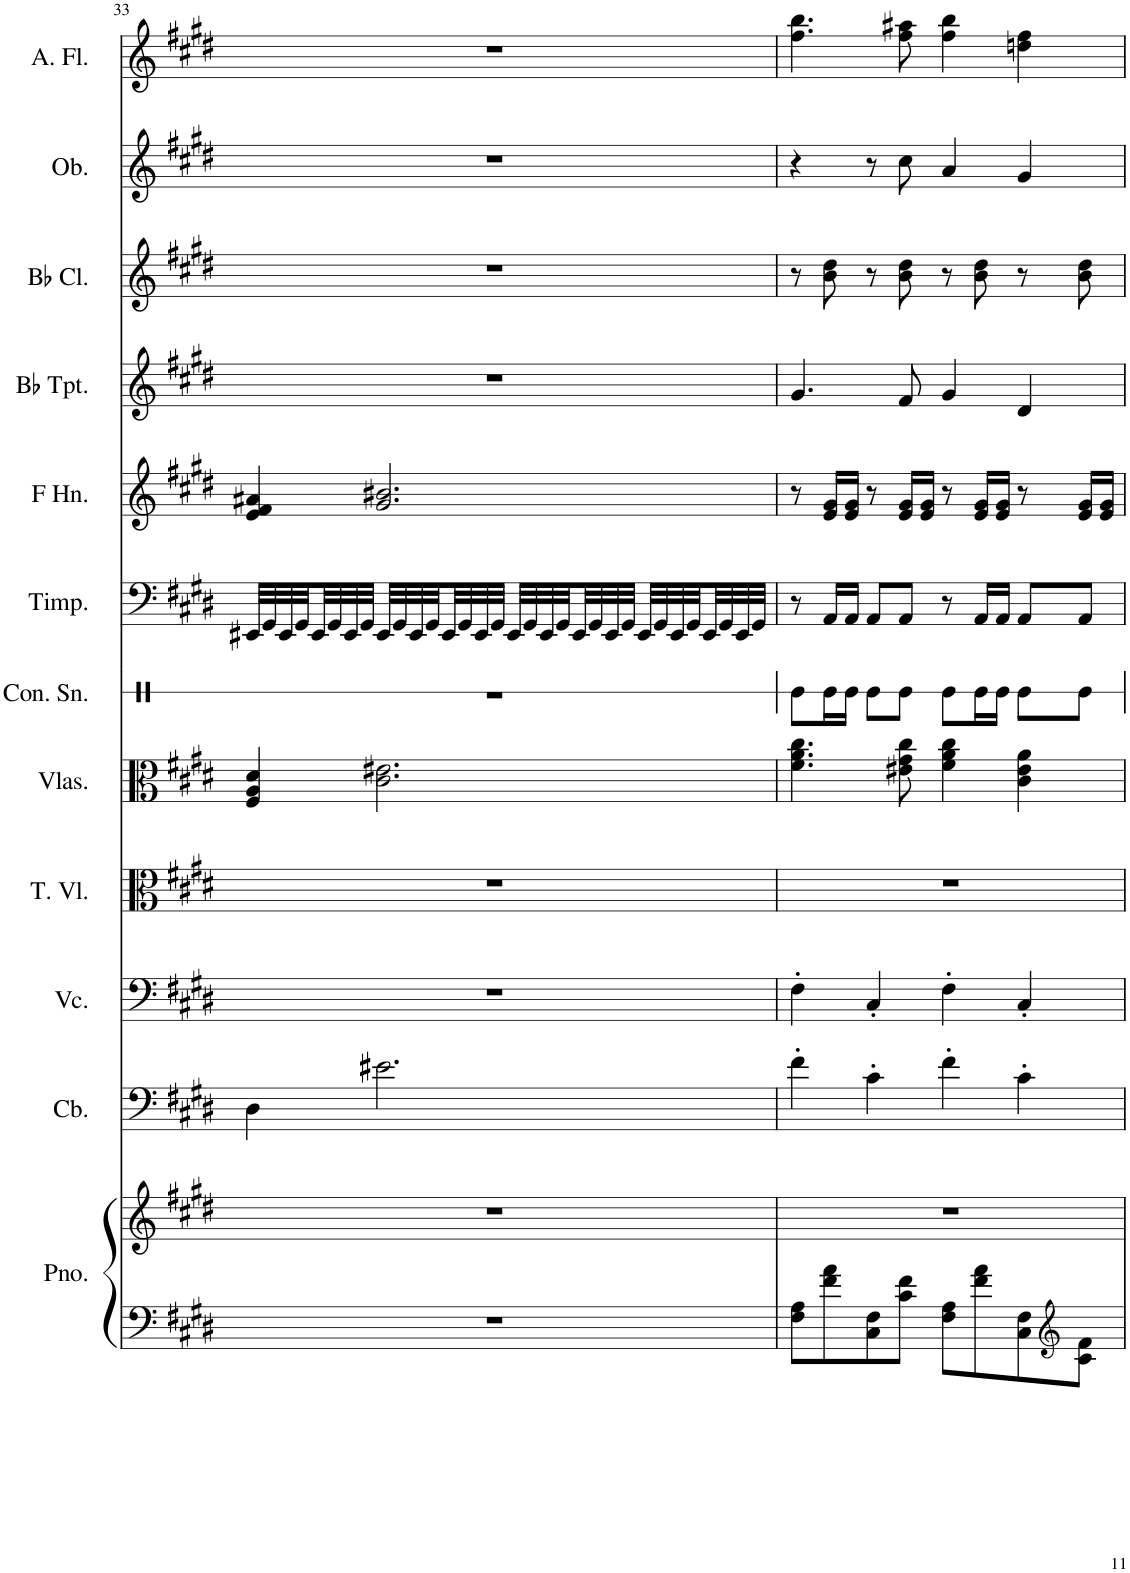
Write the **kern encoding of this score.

**kern	**kern	**kern	**kern	**kern	**kern	**kern	**kern	**kern	**kern	**kern	**kern	**kern
*part12	*part12	*part11	*part10	*part9	*part8	*part7	*part6	*part5	*part4	*part3	*part2	*part1
*staff13	*staff12	*staff11	*staff10	*staff9	*staff8	*staff7	*staff6	*staff5	*staff4	*staff3	*staff2	*staff1
*I"Piano, Pf.	*	*I"Contrabass, Cb.	*I"Violoncello, Vcl.	*I"Tenor Viol, Vla.	*I"Violas, Vl.I	*I"Concert Snare Drum, Perc.	*I"Timpani, Tp.	*I"Horn in F, Hn.	*I"Bb Trumpet, Tr.	*I"Bb Clarinet, Cl.	*I"Oboe, Ob.	*I"Alto Flute, Fl.
*I'Pno.	*	*I'Cb.	*I'Vc.	*I'T. Vl.	*I'Vlas.	*I'Con. Sn.	*I'Timp.	*I'F Hn.	*I'Bb Tpt.	*I'Bb Cl.	*I'Ob.	*I'A. Fl.
!!LO:PB:g=z
*clefF4	*clefG2	*clefF4	*clefF4	*clefC3	*clefC3	*clefX	*clefF4	*clefG2	*clefG2	*clefG2	*clefG2	*clefG2
*	*	*Trd7c12	*	*	*	*	*	*Trd4c7	*Trd1c2	*Trd1c2	*	*Trd3c5
*k[f#c#g#d#]	*k[f#c#g#d#]	*k[f#c#g#d#]	*k[f#c#g#d#]	*k[f#c#g#d#]	*k[f#c#g#d#]	*k[]	*k[f#c#g#d#]	*k[f#c#g#d#]	*k[f#c#g#d#]	*k[f#c#g#d#]	*k[f#c#g#d#]	*k[f#c#g#d#]
*M4/4	*M4/4	*M4/4	*M4/4	*M4/4	*M4/4	*M4/4	*M4/4	*M4/4	*M4/4	*M4/4	*M4/4	*M4/4
=33	=33	=33	=33	=33	=33	=33	=33	=33	=33	=33	=33	=33
1r	1r	4D#\	1r	1r	4F#/ 4A/ 4d#/	1r	32EE#X/LLL	4e/ 4f#/ 4a#X/	1r	1r	1r	1r
.	.	.	.	.	.	.	32GG#/	.	.	.	.	.
.	.	.	.	.	.	.	32EE#/	.	.	.	.	.
.	.	.	.	.	.	.	32GG#/	.	.	.	.	.
.	.	.	.	.	.	.	32EE#/	.	.	.	.	.
.	.	.	.	.	.	.	32GG#/	.	.	.	.	.
.	.	.	.	.	.	.	32EE#/	.	.	.	.	.
.	.	.	.	.	.	.	32GG#/JJJ	.	.	.	.	.
.	.	2.e#X\	.	.	2.c#\ 2.e#X\	.	32EE#/LLL	2.g#/ 2.b#X/	.	.	.	.
.	.	.	.	.	.	.	32GG#/	.	.	.	.	.
.	.	.	.	.	.	.	32EE#/	.	.	.	.	.
.	.	.	.	.	.	.	32GG#/	.	.	.	.	.
.	.	.	.	.	.	.	32EE#/	.	.	.	.	.
.	.	.	.	.	.	.	32GG#/	.	.	.	.	.
.	.	.	.	.	.	.	32EE#/	.	.	.	.	.
.	.	.	.	.	.	.	32GG#/JJJ	.	.	.	.	.
.	.	.	.	.	.	.	32EE#/LLL	.	.	.	.	.
.	.	.	.	.	.	.	32GG#/	.	.	.	.	.
.	.	.	.	.	.	.	32EE#/	.	.	.	.	.
.	.	.	.	.	.	.	32GG#/	.	.	.	.	.
.	.	.	.	.	.	.	32EE#/	.	.	.	.	.
.	.	.	.	.	.	.	32GG#/	.	.	.	.	.
.	.	.	.	.	.	.	32EE#/	.	.	.	.	.
.	.	.	.	.	.	.	32GG#/JJJ	.	.	.	.	.
.	.	.	.	.	.	.	32EE#/LLL	.	.	.	.	.
.	.	.	.	.	.	.	32GG#/	.	.	.	.	.
.	.	.	.	.	.	.	32EE#/	.	.	.	.	.
.	.	.	.	.	.	.	32GG#/	.	.	.	.	.
.	.	.	.	.	.	.	32EE#/	.	.	.	.	.
.	.	.	.	.	.	.	32GG#/	.	.	.	.	.
.	.	.	.	.	.	.	32EE#/	.	.	.	.	.
.	.	.	.	.	.	.	32GG#/JJJ	.	.	.	.	.
=34	=34	=34	=34	=34	=34	=34	=34	=34	=34	=34	=34	=34
8F#\ 8A\L	1r	4f#'\	4F#'\	1r	4.f#\ 4.a\ 4.cc#\	8Re\L	8r	8r	4.g#/	8r	4r	4.ff#\ 4.bb\
8f#\ 8a\	.	.	.	.	.	16Re\L	16AA/LL	16e/ 16g#/LL	.	8b\ 8dd#\	.	.
.	.	.	.	.	.	16Re\JJ	16AA/JJ	16e/ 16g#/JJ	.	.	.	.
8C#\ 8F#\	.	4c#'\	4C#'/	.	.	8Re\L	8AA/L	8r	.	8r	8r	.
8c#\ 8f#\J	.	.	.	.	8e#X\ 8g#\ 8cc#\	8Re\J	8AA/J	16e/ 16g#/LL	8f#/	8b\ 8dd#\	8cc#\	8ff#\ 8aa#X\
.	.	.	.	.	.	.	.	16e/ 16g#/JJ	.	.	.	.
8F#\ 8A\L	.	4f#'\	4F#'\	.	4f#\ 4a\ 4cc#\	8Re\L	8r	8r	4g#/	8r	4a/	4ff#\ 4bb\
8f#\ 8a\	.	.	.	.	.	16Re\L	16AA/LL	16e/ 16g#/LL	.	8b\ 8dd#\	.	.
.	.	.	.	.	.	16Re\JJ	16AA/JJ	16e/ 16g#/JJ	.	.	.	.
8C#\ 8F#\	.	4c#'\	4C#'/	.	4c#\ 4e#\ 4a\	8Re\L	8AA/L	8r	4d#/	8r	4g#/	4ddn\ 4ff#\
*clefG2	*	*	*	*	*	*	*	*	*	*	*	*
8c#\ 8f#\J	.	.	.	.	.	8Re\J	8AA/J	16e/ 16g#/LL	.	8b\ 8dd#\	.	.
.	.	.	.	.	.	.	.	16e/ 16g#/JJ	.	.	.	.
=	=	=	=	=	=	=	=	=	=	=	=	=
*-	*-	*-	*-	*-	*-	*-	*-	*-	*-	*-	*-	*-
